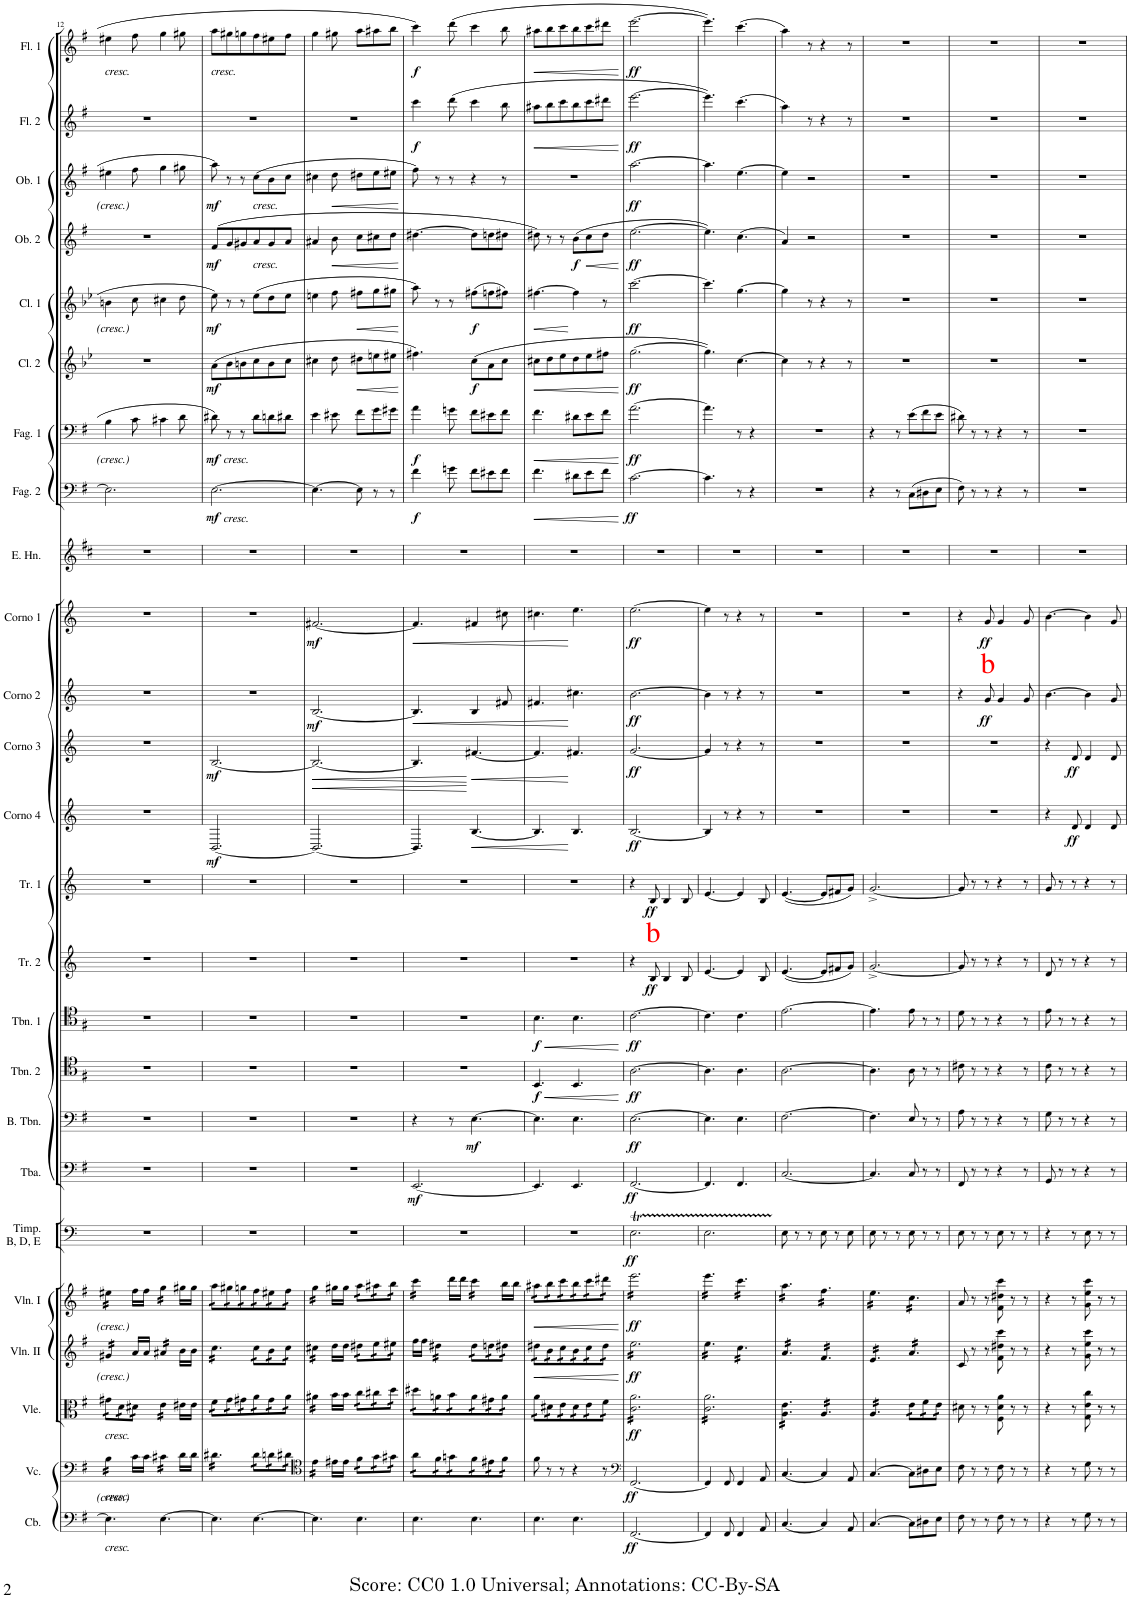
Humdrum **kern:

**kern	**dynam	**kern	**dynam	**kern	**dynam	**kern	**dynam	**kern	**dynam	**kern	**dynam	**kern	**dynam	**kern	**dynam	**kern	**dynam	**kern	**dynam	**kern	**dynam	**kern	**text	**dynam	**kern	**dynam	**kern	**dynam	**kern	**dynam	**kern	**text	**dynam	**kern	**kern	**dynam	**kern	**dynam	**kern	**dynam	**kern	**dynam	**kern	**dynam	**kern	**dynam	**kern	**dynam	**kern	**dynam
*part25	*part25	*part24	*part24	*part23	*part23	*part22	*part22	*part21	*part21	*part20	*part20	*part19	*part19	*part18	*part18	*part17	*part17	*part16	*part16	*part15	*part15	*part14	*part14	*part14	*part13	*part13	*part12	*part12	*part11	*part11	*part10	*part10	*part10	*part9	*part8	*part8	*part7	*part7	*part6	*part6	*part5	*part5	*part4	*part4	*part3	*part3	*part2	*part2	*part1	*part1
*staff25	*staff25	*staff24	*staff24	*staff23	*staff23	*staff22	*staff22	*staff21	*staff21	*staff20	*staff20	*staff19	*staff19	*staff18	*staff18	*staff17	*staff17	*staff16	*staff16	*staff15	*staff15	*staff14	*staff14	*staff14	*staff13	*staff13	*staff12	*staff12	*staff11	*staff11	*staff10	*staff10	*staff10	*staff9	*staff8	*staff8	*staff7	*staff7	*staff6	*staff6	*staff5	*staff5	*staff4	*staff4	*staff3	*staff3	*staff2	*staff2	*staff1	*staff1
*I"Contrabassi	*	*I"Violoncelli	*	*I"Viole	*	*I"Violini II	*	*I"Violini I	*	*I"Timpani in B, D und E.	*	*I"Tuba	*	*I"Trombone Basso	*	*I"Trombone Tenore 2	*	*I"Trombone Tenore 1	*	*I"Tromba in F 2	*	*I"Tromba in F 1	*	*	*I"Corno in F 4	*	*I"Corno in F 3	*	*I"Corno in F 2	*	*I"Corno in F 1	*	*	*I"English Horn	*I"Fagotto 2	*	*I"Fagotto 1	*	*I"Clarinetto in A 2	*	*I"Clarinetto in A 1	*	*I"Oboe 2	*	*I"Oboe 1	*	*I"Flauto 2	*	*I"Flauto 1	*
*I'Cb.	*	*I'Vc.	*	*I'Vle.	*	*I'Vln. II	*	*I'Vln. I	*	*I'Timp. B, D, E	*	*I'Tba.	*	*	*	*I'Tbn. 2	*	*I'Tbn. 1	*	*I'Tr. 2	*	*I'Tr. 1	*	*	*I'Corno 4	*	*I'Corno 3	*	*I'Corno 2	*	*I'Corno 1	*	*	*I'E. Hn.	*I'Fag. 2	*	*I'Fag. 1	*	*I'Cl. 2	*	*I'Cl. 1	*	*I'Ob. 2	*	*I'Ob. 1	*	*I'Fl. 2	*	*I'Fl. 1	*
!!LO:PB:g=z
*clefF4	*	*clefF4	*	*clefC3	*	*clefG2	*	*clefG2	*	*clefF4	*	*clefF4	*	*clefF4	*	*clefC4	*	*clefC4	*	*clefG2	*	*clefG2	*	*	*clefG2	*	*clefG2	*	*clefG2	*	*clefG2	*	*	*clefG2	*clefF4	*	*clefF4	*	*clefG2	*	*clefG2	*	*clefG2	*	*clefG2	*	*clefG2	*	*clefG2	*
*Trd7c12	*	*	*	*	*	*	*	*	*	*	*	*	*	*	*	*	*	*	*	*Trd-3c-5	*	*Trd-3c-5	*	*	*Trd4c7	*	*Trd4c7	*	*Trd4c7	*	*Trd4c7	*	*	*Trd4c7	*	*	*	*	*Trd2c3	*	*Trd2c3	*	*	*	*	*	*	*	*	*
*k[f#]	*	*k[f#]	*	*k[f#]	*	*k[f#]	*	*k[f#]	*	*k[]	*	*k[f#]	*	*k[f#]	*	*k[f#]	*	*k[f#]	*	*k[]	*	*k[]	*	*	*k[]	*	*k[]	*	*k[]	*	*k[]	*	*	*k[f#c#]	*k[f#]	*	*k[f#]	*	*k[b-e-]	*	*k[b-e-]	*	*k[f#]	*	*k[f#]	*	*k[f#]	*	*k[f#]	*
*M6/8	*	*M6/8	*	*M6/8	*	*M6/8	*	*M6/8	*	*M6/8	*	*M6/8	*	*M6/8	*	*M6/8	*	*M6/8	*	*M6/8	*	*M6/8	*	*	*M6/8	*	*M6/8	*	*M6/8	*	*M6/8	*	*	*M6/8	*M6/8	*	*M6/8	*	*M6/8	*	*M6/8	*	*M6/8	*	*M6/8	*	*M6/8	*	*M6/8	*
=12	=12	=12	=12	=12	=12	=12	=12	=12	=12	=12	=12	=12	=12	=12	=12	=12	=12	=12	=12	=12	=12	=12	=12	=12	=12	=12	=12	=12	=12	=12	=12	=12	=12	=12	=12	=12	=12	=12	=12	=12	=12	=12	=12	=12	=12	=12	=12	=12	=12	=12
!	!	!	!	!	!	!	!	!	!	!	!	!	!	!	!	!	!	!	!	!	!	!	!	!	!	!	!	!	!	!	!	!	!	!	!	!	!	!	!	!	!	!	!	!	!	!	!	!	!LO:TX:b:i:t=cresc.	!
!	!	!	!	!LO:TX:b:i:t=cresc.	!	!	!	!	!	!	!	!	!	!	!	!	!	!	!	!	!	!	!	!	!	!	!	!	!	!	!	!	!	!	!	!	!	!	!	!	!	!	!	!	!	!	!	!	!	!
!	!	!LO:TX:b:i:t=cresc.	!	!	!	!	!	!	!	!	!	!	!	!	!	!	!	!	!	!	!	!	!	!	!	!	!	!	!	!	!	!	!	!	!	!	!	!	!	!	!	!	!	!	!	!	!	!	!	!
!LO:TX:b:i:t=cresc.	!	!	!	!	!	!	!	!	!	!	!	!	!	!	!	!	!	!	!	!	!	!	!	!	!	!	!	!	!	!	!	!	!	!	!	!	!	!	!	!	!	!	!	!	!	!	!	!	!	!
*	*	*tremolo	*	*	*	*	*	*	*	*	*	*	*	*	*	*	*	*	*	*	*	*	*	*	*	*	*	*	*	*	*	*	*	*	*	*	*	*	*	*	*	*	*	*	*	*	*	*	*	*
*	*	*	*	*tremolo	*	*	*	*	*	*	*	*	*	*	*	*	*	*	*	*	*	*	*	*	*	*	*	*	*	*	*	*	*	*	*	*	*	*	*	*	*	*	*	*	*	*	*	*	*	*
*	*	*	*	*	*	*tremolo	*	*	*	*	*	*	*	*	*	*	*	*	*	*	*	*	*	*	*	*	*	*	*	*	*	*	*	*	*	*	*	*	*	*	*	*	*	*	*	*	*	*	*	*
*	*	*	*	*	*	*	*	*tremolo	*	*	*	*	*	*	*	*	*	*	*	*	*	*	*	*	*	*	*	*	*	*	*	*	*	*	*	*	*	*	*	*	*	*	*	*	*	*	*	*	*	*
4.E\]	.	16B\LL	.	16g#X\LL	.	16g#X/LL	.	16ee#X\LL	.	2.r	.	2.r	.	2.r	.	2.r	.	2.r	.	2.r	.	2.r	.	.	2.r	.	2.r	.	2.r	.	2.r	.	.	2.r	2.E\]	.	4B\	.	2.r	.	4bn\	.	2.r	.	4ee#X\	.	2.r	.	4ee#X\	.
.	.	16B\	.	16g#X\	.	16g#X/	.	16ee#X\	.	.	.	.	.	.	.	.	.	.	.	.	.	.	.	.	.	.	.	.	.	.	.	.	.	.	.	.	.	.	.	.	.	.	.	.	.	.	.	.	.	.
.	.	16B\	.	16d\	.	16g#X/	.	16ee#X\	.	.	.	.	.	.	.	.	.	.	.	.	.	.	.	.	.	.	.	.	.	.	.	.	.	.	.	.	.	.	.	.	.	.	.	.	.	.	.	.	.	.
.	.	16B\JJ	.	16d\	.	16g#X/JJ	.	16ee#X\JJ	.	.	.	.	.	.	.	.	.	.	.	.	.	.	.	.	.	.	.	.	.	.	.	.	.	.	.	.	.	.	.	.	.	.	.	.	.	.	.	.	.	.
*	*	*	*	*	*	*	*	*Xtremolo	*	*	*	*	*	*	*	*	*	*	*	*	*	*	*	*	*	*	*	*	*	*	*	*	*	*	*	*	*	*	*	*	*	*	*	*	*	*	*	*	*	*
*	*	*	*	*	*	*Xtremolo	*	*	*	*	*	*	*	*	*	*	*	*	*	*	*	*	*	*	*	*	*	*	*	*	*	*	*	*	*	*	*	*	*	*	*	*	*	*	*	*	*	*	*	*
*	*	*Xtremolo	*	*	*	*	*	*	*	*	*	*	*	*	*	*	*	*	*	*	*	*	*	*	*	*	*	*	*	*	*	*	*	*	*	*	*	*	*	*	*	*	*	*	*	*	*	*	*	*
.	.	16c\LL	.	16d#X\	.	16a/LL	.	16ff#\LL	.	.	.	.	.	.	.	.	.	.	.	.	.	.	.	.	.	.	.	.	.	.	.	.	.	.	.	.	8c\	.	.	.	8cc\	.	.	.	8ff#\	.	.	.	8ff#\	.
.	.	16c\JJ	.	16d#X\JJ	.	16a/JJ	.	16ff#\JJ	.	.	.	.	.	.	.	.	.	.	.	.	.	.	.	.	.	.	.	.	.	.	.	.	.	.	.	.	.	.	.	.	.	.	.	.	.	.	.	.	.	.
*	*	*tremolo	*	*	*	*	*	*	*	*	*	*	*	*	*	*	*	*	*	*	*	*	*	*	*	*	*	*	*	*	*	*	*	*	*	*	*	*	*	*	*	*	*	*	*	*	*	*	*	*
*	*	*	*	*	*	*tremolo	*	*	*	*	*	*	*	*	*	*	*	*	*	*	*	*	*	*	*	*	*	*	*	*	*	*	*	*	*	*	*	*	*	*	*	*	*	*	*	*	*	*	*	*
*	*	*	*	*	*	*	*	*tremolo	*	*	*	*	*	*	*	*	*	*	*	*	*	*	*	*	*	*	*	*	*	*	*	*	*	*	*	*	*	*	*	*	*	*	*	*	*	*	*	*	*	*
[4.E\	.	16c#X\LL	.	16e\LL	.	16a#X/LL	.	16gg\LL	.	.	.	.	.	.	.	.	.	.	.	.	.	.	.	.	.	.	.	.	.	.	.	.	.	.	.	.	4c#X\	.	.	.	4cc#X\	.	.	.	4gg\	.	.	.	4gg\	.
.	.	16c#X\	.	16e\	.	16a#X/	.	16gg\	.	.	.	.	.	.	.	.	.	.	.	.	.	.	.	.	.	.	.	.	.	.	.	.	.	.	.	.	.	.	.	.	.	.	.	.	.	.	.	.	.	.
.	.	16c#X\	.	16e\	.	16a#X/	.	16gg\	.	.	.	.	.	.	.	.	.	.	.	.	.	.	.	.	.	.	.	.	.	.	.	.	.	.	.	.	.	.	.	.	.	.	.	.	.	.	.	.	.	.
.	.	16c#X\JJ	.	16e\JJ	.	16a#X/JJ	.	16gg\JJ	.	.	.	.	.	.	.	.	.	.	.	.	.	.	.	.	.	.	.	.	.	.	.	.	.	.	.	.	.	.	.	.	.	.	.	.	.	.	.	.	.	.
*	*	*	*	*	*	*	*	*Xtremolo	*	*	*	*	*	*	*	*	*	*	*	*	*	*	*	*	*	*	*	*	*	*	*	*	*	*	*	*	*	*	*	*	*	*	*	*	*	*	*	*	*	*
*	*	*	*	*	*	*Xtremolo	*	*	*	*	*	*	*	*	*	*	*	*	*	*	*	*	*	*	*	*	*	*	*	*	*	*	*	*	*	*	*	*	*	*	*	*	*	*	*	*	*	*	*	*
*	*	*	*	*Xtremolo	*	*	*	*	*	*	*	*	*	*	*	*	*	*	*	*	*	*	*	*	*	*	*	*	*	*	*	*	*	*	*	*	*	*	*	*	*	*	*	*	*	*	*	*	*	*
*	*	*Xtremolo	*	*	*	*	*	*	*	*	*	*	*	*	*	*	*	*	*	*	*	*	*	*	*	*	*	*	*	*	*	*	*	*	*	*	*	*	*	*	*	*	*	*	*	*	*	*	*	*
.	.	16d\LL	.	16e#X\LL	.	16b\LL	.	16gg#X\LL	.	.	.	.	.	.	.	.	.	.	.	.	.	.	.	.	.	.	.	.	.	.	.	.	.	.	.	.	8d\	.	.	.	8dd\	.	.	.	8gg#X\	.	.	.	8gg#X\	.
.	.	16d\JJ	.	16e#\JJ	.	16b\JJ	.	16gg#\JJ	.	.	.	.	.	.	.	.	.	.	.	.	.	.	.	.	.	.	.	.	.	.	.	.	.	.	.	.	.	.	.	.	.	.	.	.	.	.	.	.	.	.
=13	=13	=13	=13	=13	=13	=13	=13	=13	=13	=13	=13	=13	=13	=13	=13	=13	=13	=13	=13	=13	=13	=13	=13	=13	=13	=13	=13	=13	=13	=13	=13	=13	=13	=13	=13	=13	=13	=13	=13	=13	=13	=13	=13	=13	=13	=13	=13	=13	=13	=13
!	!	!	!	!	!	!	!	!	!	!	!	!	!	!	!	!	!	!	!	!	!	!	!	!	!	!	!	!	!	!	!	!	!	!	!	!	!	!	!	!	!	!	!	!	!	!	!	!	!LO:TX:b:i:t=cresc.	!
!	!	!	!	!	!	!	!	!	!	!	!	!	!	!	!	!	!	!	!	!	!	!	!	!	!	!	!	!	!	!	!	!	!	!	!	!	!LO:TX:b:i:t=cresc.	!	!	!	!	!	!	!	!	!	!	!	!	!
!	!	!	!	!	!	!	!	!	!	!	!	!	!	!	!	!	!	!	!	!	!	!	!	!	!	!	!	!	!	!	!	!	!	!	!LO:TX:b:i:t=cresc.	!	!	!	!	!	!	!	!	!	!	!	!	!	!	!
!	!	!	!	!	!	!	!	!	!	!	!	!	!	!	!	!	!	!	!	!	!	!	!	!	!	!LO:DY:b	!	!LO:DY:b	!	!	!	!	!	!	!	!LO:DY:b	!	!LO:DY:b	!	!LO:DY:b	!	!LO:DY:b	!	!LO:DY:b	!	!LO:DY:b	!	!	!	!
*	*	*tremolo	*	*	*	*	*	*	*	*	*	*	*	*	*	*	*	*	*	*	*	*	*	*	*	*	*	*	*	*	*	*	*	*	*	*	*	*	*	*	*	*	*	*	*	*	*	*	*	*
*	*	*	*	*tremolo	*	*	*	*	*	*	*	*	*	*	*	*	*	*	*	*	*	*	*	*	*	*	*	*	*	*	*	*	*	*	*	*	*	*	*	*	*	*	*	*	*	*	*	*	*	*
*	*	*	*	*	*	*tremolo	*	*	*	*	*	*	*	*	*	*	*	*	*	*	*	*	*	*	*	*	*	*	*	*	*	*	*	*	*	*	*	*	*	*	*	*	*	*	*	*	*	*	*	*
*	*	*	*	*	*	*	*	*tremolo	*	*	*	*	*	*	*	*	*	*	*	*	*	*	*	*	*	*	*	*	*	*	*	*	*	*	*	*	*	*	*	*	*	*	*	*	*	*	*	*	*	*
4.E\]	.	16d#X\LL	.	16f#\LL	.	16cc\LL	.	16aa\LL	.	2.r	.	2.r	.	2.r	.	2.r	.	2.r	.	2.r	.	2.r	.	.	[2.BB/	mf	[2.B/	mf	2.r	.	2.r	.	.	2.r	[2.E\	mf	8d#X\	mf	(8a\L	mf	8ee-\	mf	(8f#/L	mf	8aa\	mf	2.r	.	8aa\L	.
.	.	16d#X\	.	16f#\	.	16cc\	.	16aa\	.	.	.	.	.	.	.	.	.	.	.	.	.	.	.	.	.	.	.	.	.	.	.	.	.	.	.	.	.	.	.	.	.	.	.	.	.	.	.	.	.	.
.	.	16d#X\	.	16g\	.	16cc\	.	16gg#X\	.	.	.	.	.	.	.	.	.	.	.	.	.	.	.	.	.	.	.	.	.	.	.	.	.	.	.	.	8r	.	8b-\	.	8r	.	8g/	.	8r	.	.	.	8gg#X\	.
.	.	16d#X\	.	16g\	.	16cc\	.	16gg#X\	.	.	.	.	.	.	.	.	.	.	.	.	.	.	.	.	.	.	.	.	.	.	.	.	.	.	.	.	.	.	.	.	.	.	.	.	.	.	.	.	.	.
.	.	16d#X\	.	16g#X\	.	16cc\	.	16ggn\	.	.	.	.	.	.	.	.	.	.	.	.	.	.	.	.	.	.	.	.	.	.	.	.	.	.	.	.	8r	.	8bn\	.	8r	.	8g#X/	.	8r	.	.	.	8ggn\	.
.	.	16d#X\JJ	.	16g#X\	.	16cc\JJ	.	16ggn\	.	.	.	.	.	.	.	.	.	.	.	.	.	.	.	.	.	.	.	.	.	.	.	.	.	.	.	.	.	.	.	.	.	.	.	.	.	.	.	.	.	.
!	!	!	!	!	!	!	!	!	!	!	!	!	!	!	!	!	!	!	!	!	!	!	!	!	!	!	!	!	!	!	!	!	!	!	!	!	!	!	!	!	!	!	!	!	!LO:TX:b:i:t=cresc.	!	!	!	!	!
!	!	!	!	!	!	!	!	!	!	!	!	!	!	!	!	!	!	!	!	!	!	!	!	!	!	!	!	!	!	!	!	!	!	!	!	!	!	!	!	!	!	!	!LO:TX:b:i:t=cresc.	!	!	!	!	!	!	!
[4.E\	.	16d#\LL	.	16a\	.	16cc\LL	.	16ff#\	.	.	.	.	.	.	.	.	.	.	.	.	.	.	.	.	.	.	.	.	.	.	.	.	.	.	.	.	8d#\L	.	8cc\	.	(8ee-\L	.	8a/	.	(8cc\L	.	.	.	8ff#\	.
.	.	16d#\	.	16a\	.	16cc\	.	16ff#\	.	.	.	.	.	.	.	.	.	.	.	.	.	.	.	.	.	.	.	.	.	.	.	.	.	.	.	.	.	.	.	.	.	.	.	.	.	.	.	.	.	.
.	.	16dn\	.	16g#\	.	16b\	.	16ee#X\	.	.	.	.	.	.	.	.	.	.	.	.	.	.	.	.	.	.	.	.	.	.	.	.	.	.	.	.	8dn\	.	8b\	.	8dd\	.	8g#/	.	8b\	.	.	.	8ee#X\	.
.	.	16dn\	.	16g#\	.	16b\	.	16ee#X\	.	.	.	.	.	.	.	.	.	.	.	.	.	.	.	.	.	.	.	.	.	.	.	.	.	.	.	.	.	.	.	.	.	.	.	.	.	.	.	.	.	.
.	.	16d#X\	.	16a\	.	16cc\	.	16ff#\	.	.	.	.	.	.	.	.	.	.	.	.	.	.	.	.	.	.	.	.	.	.	.	.	.	.	.	.	8d#X\J	.	8cc\J	.	8ee-\J	.	8a/J	.	8cc\J	.	.	.	8ff#\J	.
.	.	16d#X\JJ	.	16a\JJ	.	16cc\JJ	.	16ff#\JJ	.	.	.	.	.	.	.	.	.	.	.	.	.	.	.	.	.	.	.	.	.	.	.	.	.	.	.	.	.	.	.	.	.	.	.	.	.	.	.	.	.	.
=14	=14	=14	=14	=14	=14	=14	=14	=14	=14	=14	=14	=14	=14	=14	=14	=14	=14	=14	=14	=14	=14	=14	=14	=14	=14	=14	=14	=14	=14	=14	=14	=14	=14	=14	=14	=14	=14	=14	=14	=14	=14	=14	=14	=14	=14	=14	=14	=14	=14	=14
*	*	*clefC4	*	*	*	*	*	*	*	*	*	*	*	*	*	*	*	*	*	*	*	*	*	*	*	*	*	*	*	*	*	*	*	*	*	*	*	*	*	*	*	*	*	*	*	*	*	*	*	*
!	!	!	!	!	!	!	!	!	!	!	!	!	!	!	!	!	!	!	!	!	!	!	!	!	!	!LO:HP:b	!	!LO:HP:b	!	!LO:DY:b	!	!	!LO:DY:b	!	!	!	!	!	!	!	!	!	!	!	!	!	!	!	!	!
4.E\]	.	16e\LL	.	16a#X\LL	.	16cc#X\LL	.	16gg\LL	.	2.r	.	2.r	.	2.r	.	2.r	.	2.r	.	2.r	.	2.r	.	.	2.BB/_	<	2.B/_	<	[2.B/	mf	[2.f#X/	.	mf	2.r	4.E\_	.	4e\	.	4cc#X\	.	4een\	.	4a#X/	.	4cc#X\	.	2.r	.	4gg\	.
.	.	16e\	.	16a#X\	.	16cc#X\	.	16gg\	.	.	.	.	.	.	.	.	.	.	.	.	.	.	.	.	.	.	.	.	.	.	.	.	.	.	.	.	.	.	.	.	.	.	.	.	.	.	.	.	.	.
.	.	16e\	.	16a#X\	.	16cc#X\	.	16gg\	.	.	.	.	.	.	.	.	.	.	.	.	.	.	.	.	.	.	.	.	.	.	.	.	.	.	.	.	.	.	.	.	.	.	.	.	.	.	.	.	.	.
.	.	16e\JJ	.	16a#X\JJ	.	16cc#X\JJ	.	16gg\JJ	.	.	.	.	.	.	.	.	.	.	.	.	.	.	.	.	.	.	.	.	.	.	.	.	.	.	.	.	.	.	.	.	.	.	.	.	.	.	.	.	.	.
*	*	*	*	*	*	*	*	*Xtremolo	*	*	*	*	*	*	*	*	*	*	*	*	*	*	*	*	*	*	*	*	*	*	*	*	*	*	*	*	*	*	*	*	*	*	*	*	*	*	*	*	*	*
*	*	*	*	*	*	*Xtremolo	*	*	*	*	*	*	*	*	*	*	*	*	*	*	*	*	*	*	*	*	*	*	*	*	*	*	*	*	*	*	*	*	*	*	*	*	*	*	*	*	*	*	*	*
*	*	*	*	*Xtremolo	*	*	*	*	*	*	*	*	*	*	*	*	*	*	*	*	*	*	*	*	*	*	*	*	*	*	*	*	*	*	*	*	*	*	*	*	*	*	*	*	*	*	*	*	*	*
*	*	*Xtremolo	*	*	*	*	*	*	*	*	*	*	*	*	*	*	*	*	*	*	*	*	*	*	*	*	*	*	*	*	*	*	*	*	*	*	*	*	*	*	*	*	*	*	*	*	*	*	*	*
!	!	!	!	!	!	!	!	!	!	!	!	!	!	!	!	!	!	!	!	!	!	!	!	!	!	!	!	!	!	!	!	!	!	!	!	!	!	!	!	!	!	!	!	!LO:HP:b	!	!LO:HP:b	!	!	!	!
.	.	16e#X\LL	.	16b\LL	.	16dd\LL	.	16gg#X\LL	.	.	.	.	.	.	.	.	.	.	.	.	.	.	.	.	.	.	.	.	.	.	.	.	.	.	.	.	8e#X\	.	8dd\	.	8ff\	.	8b\	<	8dd\	<	.	.	8gg#X\	.
.	.	16e#\JJ	.	16b\JJ	.	16dd\JJ	.	16gg#\JJ	.	.	.	.	.	.	.	.	.	.	.	.	.	.	.	.	.	.	.	.	.	.	.	.	.	.	.	.	.	.	.	.	.	.	.	.	.	.	.	.	.	.
!	!	!	!	!	!	!	!	!	!	!	!	!	!	!	!	!	!	!	!	!	!	!	!	!	!	!	!	!	!	!	!	!	!	!	!	!	!	!	!	!LO:HP:b	!	!LO:HP:b	!	!	!	!	!	!	!	!
*	*	*tremolo	*	*	*	*	*	*	*	*	*	*	*	*	*	*	*	*	*	*	*	*	*	*	*	*	*	*	*	*	*	*	*	*	*	*	*	*	*	*	*	*	*	*	*	*	*	*	*	*
*	*	*	*	*tremolo	*	*	*	*	*	*	*	*	*	*	*	*	*	*	*	*	*	*	*	*	*	*	*	*	*	*	*	*	*	*	*	*	*	*	*	*	*	*	*	*	*	*	*	*	*	*
*	*	*	*	*	*	*tremolo	*	*	*	*	*	*	*	*	*	*	*	*	*	*	*	*	*	*	*	*	*	*	*	*	*	*	*	*	*	*	*	*	*	*	*	*	*	*	*	*	*	*	*	*
*	*	*	*	*	*	*	*	*tremolo	*	*	*	*	*	*	*	*	*	*	*	*	*	*	*	*	*	*	*	*	*	*	*	*	*	*	*	*	*	*	*	*	*	*	*	*	*	*	*	*	*	*
4.E\	.	16f#\LL	.	16cc\LL	.	16dd#X\LL	.	16aa\LL	.	.	.	.	.	.	.	.	.	.	.	.	.	.	.	.	.	.	.	.	.	.	.	.	.	.	8E\]	.	8f#\L	.	8dd#X\L	<	8ff#X\L	<	8cc\L	.	8dd#X\L	.	.	.	8aa\L	.
.	.	16f#\	.	16cc\	.	16dd#X\	.	16aa\	.	.	.	.	.	.	.	.	.	.	.	.	.	.	.	.	.	.	.	.	.	.	.	.	.	.	.	.	.	.	.	.	.	.	.	.	.	.	.	.	.	.
.	.	16g\	.	16cc#X\	.	16ee\	.	16aa#X\	.	.	.	.	.	.	.	.	.	.	.	.	.	.	.	.	.	.	.	.	.	.	.	.	.	.	8r	.	8g\	.	8een\	.	8gg\	.	8cc#X\	.	8ee\	.	.	.	8aa#X\	.
.	.	16g\	.	16cc#X\	.	16ee\	.	16aa#X\	.	.	.	.	.	.	.	.	.	.	.	.	.	.	.	.	.	.	.	.	.	.	.	.	.	.	.	.	.	.	.	.	.	.	.	.	.	.	.	.	.	.
.	.	16g#X\	.	16dd\	.	16ee#X\	.	16bb\	.	.	.	.	.	.	.	.	.	.	.	.	.	.	.	.	.	.	.	.	.	.	.	.	.	.	8r	.	8g#X\J	.	8ee#X\J	.	8gg#X\J	.	8dd\J	.	8ee#X\J	.	.	.	8bb\J	.
.	.	16g#X\JJ	.	16dd\JJ	.	16ee#X\JJ	.	16bb\JJ	.	.	.	.	.	.	.	.	.	.	.	.	.	.	.	.	.	.	.	.	.	.	.	.	.	.	.	.	.	.	.	.	.	.	.	.	.	.	.	.	.	.
*	*	*	*	*	*	*Xtremolo	*	*	*	*	*	*	*	*	*	*	*	*	*	*	*	*	*	*	*	*	*	*	*	*	*	*	*	*	*	*	*	*	*	*	*	*	*	*	*	*	*	*	*	*
.	.	.	.	.	.	.	.	.	.	.	.	.	.	.	.	.	.	.	.	.	.	.	.	.	.	.	.	.	.	.	.	.	.	.	.	.	.	.	.	[	.	[	.	[	.	[	.	.	.	.
=15	=15	=15	=15	=15	=15	=15	=15	=15	=15	=15	=15	=15	=15	=15	=15	=15	=15	=15	=15	=15	=15	=15	=15	=15	=15	=15	=15	=15	=15	=15	=15	=15	=15	=15	=15	=15	=15	=15	=15	=15	=15	=15	=15	=15	=15	=15	=15	=15	=15	=15
!	!	!	!	!	!	!	!	!	!	!	!	!	!LO:DY:b	!	!	!	!	!	!	!	!	!	!	!	!	!	!	!	!	!LO:HP:b	!	!	!LO:HP:b	!	!	!LO:DY:b	!	!LO:DY:b	!	!	!	!	!	!	!	!	!	!LO:DY:b	!	!LO:DY:b
4.E\	.	16a\LL	.	16dd#X\LL	.	16ff#\LL	.	16ccc\LL	.	2.r	.	[2.EE/	mf	4r	.	2.r	.	2.r	.	2.r	.	2.r	.	.	4.BB/]	.	4.B/]	.	4.B/]	<	4.f#/]	.	<	2.r	4f#\	f	4a\	f	4.ff#X\)	.	8aa\)	.	[4.dd#X\	.	8ff#\)	.	4ccc\	f	4ccc\	f
.	.	16a\	.	16dd#X\	.	16ff#\JJ	.	16ccc\	.	.	.	.	.	.	.	.	.	.	.	.	.	.	.	.	.	.	.	.	.	.	.	.	.	.	.	.	.	.	.	.	.	.	.	.	.	.	.	.	.	.
*	*	*	*	*	*	*tremolo	*	*	*	*	*	*	*	*	*	*	*	*	*	*	*	*	*	*	*	*	*	*	*	*	*	*	*	*	*	*	*	*	*	*	*	*	*	*	*	*	*	*	*	*
.	.	16f#\	.	16an\	.	16dd#X\LL	.	16ccc\	.	.	.	.	.	.	.	.	.	.	.	.	.	.	.	.	.	.	.	.	.	.	.	.	.	.	.	.	.	.	.	.	8r	.	.	.	8r	.	.	.	.	.
.	.	16f#\	.	16an\	.	16dd#X\	.	16ccc\JJ	.	.	.	.	.	.	.	.	.	.	.	.	.	.	.	.	.	.	.	.	.	.	.	.	.	.	.	.	.	.	.	.	.	.	.	.	.	.	.	.	.	.
*	*	*	*	*	*	*	*	*Xtremolo	*	*	*	*	*	*	*	*	*	*	*	*	*	*	*	*	*	*	*	*	*	*	*	*	*	*	*	*	*	*	*	*	*	*	*	*	*	*	*	*	*	*
.	.	16gn\	.	16b\	.	16dd#X\	.	16ddd\LL	.	.	.	.	.	8r	.	.	.	.	.	.	.	.	.	.	.	.	.	.	.	.	.	.	.	.	8gn\	.	8gn\	.	.	.	8r	.	.	.	8r	.	(8ddd\	.	(8ddd\	.
.	.	16gn\	.	16b\	.	16dd#X\JJ	.	16ddd\JJ	.	.	.	.	.	.	.	.	.	.	.	.	.	.	.	.	.	.	.	.	.	.	.	.	.	.	.	.	.	.	.	.	.	.	.	.	.	.	.	.	.	.
!	!	!	!	!	!	!	!	!	!	!	!	!	!	!	!LO:DY:b	!	!	!	!	!	!	!	!	!	!	!LO:HP:n=1:b	!	!LO:HP:n=1:b	!	!	!	!	!	!	!	!	!	!	!	!LO:DY:b	!	!LO:DY:b	!	!	!	!	!	!	!	!
*	*	*	*	*	*	*	*	*tremolo	*	*	*	*	*	*	*	*	*	*	*	*	*	*	*	*	*	*	*	*	*	*	*	*	*	*	*	*	*	*	*	*	*	*	*	*	*	*	*	*	*	*
4.E\	.	16f#\	.	16a\	.	16dd#\LL	.	16ccc\LL	.	.	.	.	.	[4.E\	mf	.	.	.	.	.	.	.	.	.	[4.B/	[ <	[4.f#X/	[ <	4B/	.	4f#X/	.	.	.	8f#\L	.	8f#\L	.	(8cc\L	f	(8ff#X\L	f	8dd#\L]	.	4r	.	4ccc\	.	4ccc\	.
.	.	16f#\	.	16a\	.	16dd#\	.	16ccc\	.	.	.	.	.	.	.	.	.	.	.	.	.	.	.	.	.	.	.	.	.	.	.	.	.	.	.	.	.	.	.	.	.	.	.	.	.	.	.	.	.	.
.	.	16e#X\	.	16g#X\	.	16ddn\	.	16ccc\	.	.	.	.	.	.	.	.	.	.	.	.	.	.	.	.	.	.	.	.	.	.	.	.	.	.	8e#X\	.	8e#X\	.	8a\	.	8ffn\	.	8ddn\	.	.	.	.	.	.	.
.	.	16e#X\	.	16g#X\	.	16ddn\	.	16ccc\JJ	.	.	.	.	.	.	.	.	.	.	.	.	.	.	.	.	.	.	.	.	.	.	.	.	.	.	.	.	.	.	.	.	.	.	.	.	.	.	.	.	.	.
*	*	*	*	*	*	*	*	*Xtremolo	*	*	*	*	*	*	*	*	*	*	*	*	*	*	*	*	*	*	*	*	*	*	*	*	*	*	*	*	*	*	*	*	*	*	*	*	*	*	*	*	*	*
.	.	16f#\	.	16a\	.	16dd#X\	.	16bb\LL	.	.	.	.	.	.	.	.	.	.	.	.	.	.	.	.	.	.	.	.	8f#X/	.	8cc#X\	.	.	.	8f#\J	.	8f#\J	.	8cc\J	.	8ff#X\J)	.	8dd#X\J	.	8r	.	8bb\	.	8bb\	.
.	.	16f#\JJ	.	16a\JJ	.	16dd#X\JJ	.	16bb\JJ	.	.	.	.	.	.	.	.	.	.	.	.	.	.	.	.	.	.	.	.	.	.	.	.	.	.	.	.	.	.	.	.	.	.	.	.	.	.	.	.	.	.
*	*	*Xtremolo	*	*	*	*	*	*	*	*	*	*	*	*	*	*	*	*	*	*	*	*	*	*	*	*	*	*	*	*	*	*	*	*	*	*	*	*	*	*	*	*	*	*	*	*	*	*	*	*
=16	=16	=16	=16	=16	=16	=16	=16	=16	=16	=16	=16	=16	=16	=16	=16	=16	=16	=16	=16	=16	=16	=16	=16	=16	=16	=16	=16	=16	=16	=16	=16	=16	=16	=16	=16	=16	=16	=16	=16	=16	=16	=16	=16	=16	=16	=16	=16	=16	=16	=16
!	!	!	!	!	!	!	!LO:HP:b	!	!LO:HP:b	!	!	!	!	!	!	!	!LO:HP:b	!	!LO:HP:b	!	!	!	!	!	!	!	!	!	!	!	!	!	!	!	!	!LO:HP:b	!	!LO:HP:b	!	!LO:HP:b	!	!LO:HP:b	!	!	!	!	!	!LO:HP:b	!	!LO:HP:b
!	!	!	!	!	!	!	!	!	!	!	!	!	!	!	!	!	!LO:DY:n=1:b	!	!LO:DY:n=1:b	!	!	!	!	!	!	!	!	!	!	!	!	!	!	!	!	!	!	!	!	!	!	!	!	!	!	!	!	!	!	!
*	*	*	*	*	*	*	*	*tremolo	*	*	*	*	*	*	*	*	*	*	*	*	*	*	*	*	*	*	*	*	*	*	*	*	*	*	*	*	*	*	*	*	*	*	*	*	*	*	*	*	*	*
4.E\	.	8f#\	.	16a\LL	.	16dd#X\LL	<	16aa#X\LL	<	2.r	.	4.EE/]	.	4.E\]	.	4.BB/	< f	4.B\	< f	2.r	.	2.r	.	.	4.B/]	.	4.f#/]	.	4.f#X/	.	4.cc#X\	.	.	2.r	4.f#\	<	4.f#\	<	8cc#X\L	<	[4.ff#X\	<	8dd#X\)	.	2.r	.	8aa#X\L	<	8aa#X\L	<
.	.	.	.	16a\	.	16dd#X\	.	16aa#X\	.	.	.	.	.	.	.	.	.	.	.	.	.	.	.	.	.	.	.	.	.	.	.	.	.	.	.	.	.	.	.	.	.	.	.	.	.	.	.	.	.	.
.	.	8r	.	16d#X\	.	16b\	.	16bb\	.	.	.	.	.	.	.	.	.	.	.	.	.	.	.	.	.	.	.	.	.	.	.	.	.	.	.	.	.	.	8dd\	.	.	.	8r	.	.	.	8bb\	.	8bb\	.
.	.	.	.	16d#X\	.	16b\	.	16bb\	.	.	.	.	.	.	.	.	.	.	.	.	.	.	.	.	.	.	.	.	.	.	.	.	.	.	.	.	.	.	.	.	.	.	.	.	.	.	.	.	.	.
.	.	8r	.	16e\	.	16cc\	.	16ccc\	.	.	.	.	.	.	.	.	.	.	.	.	.	.	.	.	.	.	.	.	.	.	.	.	.	.	.	.	.	.	8ee-\	.	.	.	8r	.	.	.	8ccc\	.	8ccc\	.
.	.	.	.	16e\	.	16cc\	.	16ccc\	.	.	.	.	.	.	.	.	.	.	.	.	.	.	.	.	.	.	.	.	.	.	.	.	.	.	.	.	.	.	.	.	.	.	.	.	.	.	.	.	.	.
!	!	!	!	!	!	!	!	!	!	!	!	!	!	!	!	!	!	!	!	!	!	!	!	!	!	!	!	!	!	!	!	!	!	!	!	!	!	!	!	!	!	!	!	!LO:DY:b	!	!	!	!	!	!
4.E\	.	4r	.	16d#\	.	16b\	.	16bb\	.	.	.	4.EE/	.	4.E\	.	4.BB/	.	4.B\	.	.	.	.	.	.	4.B/	[	4.f#X/	[	4.cc#X\	[	4.ee\	.	[	.	8d#X\L	.	8d#X\L	.	8dd\	.	4ff#\]	[	(8b\L	f	.	.	8bb\	.	8bb\	.
.	.	.	.	16d#\	.	16b\	.	16bb\	.	.	.	.	.	.	.	.	.	.	.	.	.	.	.	.	.	.	.	.	.	.	.	.	.	.	.	.	.	.	.	.	.	.	.	.	.	.	.	.	.	.
!	!	!	!	!	!	!	!	!	!	!	!	!	!	!	!	!	!	!	!	!	!	!	!	!	!	!	!	!	!	!	!	!	!	!	!	!	!	!	!	!	!	!	!	!LO:HP:b	!	!	!	!	!	!
.	.	.	.	16e\	.	16cc\	.	16ccc\	.	.	.	.	.	.	.	.	.	.	.	.	.	.	.	.	.	.	.	.	.	.	.	.	.	.	8e\	.	8e\	.	8ee-\	.	.	.	8cc\	<	.	.	8ccc\	.	8ccc\	.
.	.	.	.	16e\	.	16cc\	.	16ccc\	.	.	.	.	.	.	.	.	.	.	.	.	.	.	.	.	.	.	.	.	.	.	.	.	.	.	.	.	.	.	.	.	.	.	.	.	.	.	.	.	.	.
.	.	8r	.	16f#\	.	16dd#\	.	16ddd#X\	.	.	.	.	.	.	.	.	.	.	.	.	.	.	.	.	.	.	.	.	.	.	.	.	.	.	8f#\J	.	8f#\J	.	8ff#X\J	.	8r	.	8dd#\J	.	.	.	8ddd#X\J	.	8ddd#X\J	.
.	.	.	.	16f#\JJ	.	16dd#\JJ	.	16ddd#X\JJ	.	.	.	.	.	.	.	.	.	.	.	.	.	.	.	.	.	.	.	.	.	.	.	.	.	.	.	.	.	.	.	.	.	.	.	.	.	.	.	.	.	.
.	.	.	.	.	.	.	[	.	[	.	.	.	.	.	.	.	[	.	[	.	.	.	.	.	.	.	.	.	.	.	.	.	.	.	.	[	.	[	.	[	.	.	.	[	.	.	.	[	.	[
=17	=17	=17	=17	=17	=17	=17	=17	=17	=17	=17	=17	=17	=17	=17	=17	=17	=17	=17	=17	=17	=17	=17	=17	=17	=17	=17	=17	=17	=17	=17	=17	=17	=17	=17	=17	=17	=17	=17	=17	=17	=17	=17	=17	=17	=17	=17	=17	=17	=17	=17
*	*	*clefF4	*	*	*	*	*	*	*	*	*	*	*	*	*	*	*	*	*	*	*	*	*	*	*	*	*	*	*	*	*	*	*	*	*	*	*	*	*	*	*	*	*	*	*	*	*	*	*	*
!	!LO:DY:b	!	!LO:DY:b	!	!LO:DY:b	!	!LO:DY:b	!	!LO:DY:b	!	!LO:DY:b	!	!LO:DY:b	!	!LO:DY:b	!	!LO:DY:b	!	!LO:DY:b	!	!	!	!	!	!	!LO:DY:b	!	!LO:DY:b	!	!LO:DY:b	!	!	!LO:DY:b	!	!	!LO:DY:b	!	!LO:DY:b	!	!LO:DY:b	!	!LO:DY:b	!	!LO:DY:b	!	!LO:DY:b	!	!LO:DY:b	!	!LO:DY:b
[2.FF#/	ff	[2.FF#/	ff	16c\ 16a\LL	ff	16ee\LL	ff	16eee\LL	ff	2.Et\	ff	[2.FF#/	ff	[2.E\	ff	[2.A\	ff	[2.c\	ff	4r	.	4r	.	.	[2.B/	ff	[2.g/	ff	[2.b\	ff	[2.ee\	.	ff	2.r	[2.c\	ff	[2.a\	ff	[2.gg\	ff	[2.ccc\	ff	[2.ee\	ff	[2.aa\	ff	[2.eee\	ff	[2.eee\	ff
.	.	.	.	16c\ 16a\	.	16ee\	.	16eee\	.	.	.	.	.	.	.	.	.	.	.	.	.	.	.	.	.	.	.	.	.	.	.	.	.	.	.	.	.	.	.	.	.	.	.	.	.	.	.	.	.	.
.	.	.	.	16c\ 16a\	.	16ee\	.	16eee\	.	.	.	.	.	.	.	.	.	.	.	.	.	.	.	.	.	.	.	.	.	.	.	.	.	.	.	.	.	.	.	.	.	.	.	.	.	.	.	.	.	.
.	.	.	.	16c\ 16a\	.	16ee\	.	16eee\	.	.	.	.	.	.	.	.	.	.	.	.	.	.	.	.	.	.	.	.	.	.	.	.	.	.	.	.	.	.	.	.	.	.	.	.	.	.	.	.	.	.
!	!	!	!	!	!	!	!	!	!	!	!	!	!	!	!	!	!	!	!	!	!LO:DY:b	!	!LO:LY:b:color=#FF0000	!LO:DY:b	!	!	!	!	!	!	!	!	!	!	!	!	!	!	!	!	!	!	!	!	!	!	!	!	!	!
.	.	.	.	16c\ 16a\	.	16ee\	.	16eee\	.	.	.	.	.	.	.	.	.	.	.	8B/	ff	8B/	b	ff	.	.	.	.	.	.	.	.	.	.	.	.	.	.	.	.	.	.	.	.	.	.	.	.	.	.
.	.	.	.	16c\ 16a\	.	16ee\	.	16eee\	.	.	.	.	.	.	.	.	.	.	.	.	.	.	.	.	.	.	.	.	.	.	.	.	.	.	.	.	.	.	.	.	.	.	.	.	.	.	.	.	.	.
.	.	.	.	16c\ 16a\	.	16ee\	.	16eee\	.	.	.	.	.	.	.	.	.	.	.	4B/	.	4B/	.	.	.	.	.	.	.	.	.	.	.	.	.	.	.	.	.	.	.	.	.	.	.	.	.	.	.	.
.	.	.	.	16c\ 16a\	.	16ee\	.	16eee\	.	.	.	.	.	.	.	.	.	.	.	.	.	.	.	.	.	.	.	.	.	.	.	.	.	.	.	.	.	.	.	.	.	.	.	.	.	.	.	.	.	.
.	.	.	.	16c\ 16a\	.	16ee\	.	16eee\	.	.	.	.	.	.	.	.	.	.	.	.	.	.	.	.	.	.	.	.	.	.	.	.	.	.	.	.	.	.	.	.	.	.	.	.	.	.	.	.	.	.
.	.	.	.	16c\ 16a\	.	16ee\	.	16eee\	.	.	.	.	.	.	.	.	.	.	.	.	.	.	.	.	.	.	.	.	.	.	.	.	.	.	.	.	.	.	.	.	.	.	.	.	.	.	.	.	.	.
.	.	.	.	16c\ 16a\	.	16ee\	.	16eee\	.	.	.	.	.	.	.	.	.	.	.	8B/	.	8B/	.	.	.	.	.	.	.	.	.	.	.	.	.	.	.	.	.	.	.	.	.	.	.	.	.	.	.	.
.	.	.	.	16c\ 16a\JJ	.	16ee\JJ	.	16eee\JJ	.	.	.	.	.	.	.	.	.	.	.	.	.	.	.	.	.	.	.	.	.	.	.	.	.	.	.	.	.	.	.	.	.	.	.	.	.	.	.	.	.	.
=18	=18	=18	=18	=18	=18	=18	=18	=18	=18	=18	=18	=18	=18	=18	=18	=18	=18	=18	=18	=18	=18	=18	=18	=18	=18	=18	=18	=18	=18	=18	=18	=18	=18	=18	=18	=18	=18	=18	=18	=18	=18	=18	=18	=18	=18	=18	=18	=18	=18	=18
4FF#/]	.	4FF#/]	.	16c\ 16a\LL	.	16ee\LL	.	16eee\LL	.	2.ETTT\	.	4.FF#/]	.	4.E\]	.	4.A\]	.	4.c\]	.	[4.e/	.	[4.e/	.	.	4B/]	.	4g/]	.	4b\]	.	4ee\]	.	.	2.r	4.c\]	.	4.a\]	.	4.gg\])	.	4.ccc\]	.	4.ee\])	.	4.aa\]	.	4.eee\])	.	4.eee\])	.
.	.	.	.	16c\ 16a\	.	16ee\	.	16eee\	.	.	.	.	.	.	.	.	.	.	.	.	.	.	.	.	.	.	.	.	.	.	.	.	.	.	.	.	.	.	.	.	.	.	.	.	.	.	.	.	.	.
.	.	.	.	16c\ 16a\	.	16ee\	.	16eee\	.	.	.	.	.	.	.	.	.	.	.	.	.	.	.	.	.	.	.	.	.	.	.	.	.	.	.	.	.	.	.	.	.	.	.	.	.	.	.	.	.	.
.	.	.	.	16c\ 16a\	.	16ee\	.	16eee\	.	.	.	.	.	.	.	.	.	.	.	.	.	.	.	.	.	.	.	.	.	.	.	.	.	.	.	.	.	.	.	.	.	.	.	.	.	.	.	.	.	.
8FF#/	.	8FF#/	.	16c\ 16a\	.	16ee\	.	16eee\	.	.	.	.	.	.	.	.	.	.	.	.	.	.	.	.	8r	.	8r	.	8r	.	8r	.	.	.	.	.	.	.	.	.	.	.	.	.	.	.	.	.	.	.
.	.	.	.	16c\ 16a\	.	16ee\JJ	.	16eee\JJ	.	.	.	.	.	.	.	.	.	.	.	.	.	.	.	.	.	.	.	.	.	.	.	.	.	.	.	.	.	.	.	.	.	.	.	.	.	.	.	.	.	.
4FF#/	.	4FF#/	.	16c\ 16a\	.	16cc\LL	.	16ccc\LL	.	.	.	4.FF#/	.	4.E\	.	4.A\	.	4.c\	.	4e/]	.	4e/]	.	.	4r	.	4r	.	4r	.	4r	.	.	.	8r	.	8r	.	[4.cc\	.	[4.gg\	.	(4.cc\	.	[4.ee\	.	(4.ccc\	.	(4.ccc\	.
.	.	.	.	16c\ 16a\	.	16cc\	.	16ccc\	.	.	.	.	.	.	.	.	.	.	.	.	.	.	.	.	.	.	.	.	.	.	.	.	.	.	.	.	.	.	.	.	.	.	.	.	.	.	.	.	.	.
.	.	.	.	16c\ 16a\	.	16cc\	.	16ccc\	.	.	.	.	.	.	.	.	.	.	.	.	.	.	.	.	.	.	.	.	.	.	.	.	.	.	4r	.	4r	.	.	.	.	.	.	.	.	.	.	.	.	.
.	.	.	.	16c\ 16a\	.	16cc\	.	16ccc\	.	.	.	.	.	.	.	.	.	.	.	.	.	.	.	.	.	.	.	.	.	.	.	.	.	.	.	.	.	.	.	.	.	.	.	.	.	.	.	.	.	.
8AA/	.	8AA/	.	16c\ 16a\	.	16cc\	.	16ccc\	.	.	.	.	.	.	.	.	.	.	.	8B/	.	8B/	.	.	8r	.	8r	.	8r	.	8r	.	.	.	.	.	.	.	.	.	.	.	.	.	.	.	.	.	.	.
.	.	.	.	16c\ 16a\JJ	.	16cc\JJ	.	16ccc\JJ	.	.	.	.	.	.	.	.	.	.	.	.	.	.	.	.	.	.	.	.	.	.	.	.	.	.	.	.	.	.	.	.	.	.	.	.	.	.	.	.	.	.
=19	=19	=19	=19	=19	=19	=19	=19	=19	=19	=19	=19	=19	=19	=19	=19	=19	=19	=19	=19	=19	=19	=19	=19	=19	=19	=19	=19	=19	=19	=19	=19	=19	=19	=19	=19	=19	=19	=19	=19	=19	=19	=19	=19	=19	=19	=19	=19	=19	=19	=19
[4.C/	.	[4.C/	.	16A\ 16e\LL	.	16a/LL	.	16aa\LL	.	8E\	.	[2.C/	.	[2.F#\	.	[2.A\	.	[2.e\	.	([4.e/	.	([4.e/	.	.	2.r	.	2.r	.	2.r	.	2.r	.	.	2.r	2.r	.	2.r	.	4cc\]	.	4gg\]	.	4a/)	.	4ee\]	.	4aa\)	.	4aa\)	.
.	.	.	.	16A\ 16e\	.	16a/	.	16aa\	.	.	.	.	.	.	.	.	.	.	.	.	.	.	.	.	.	.	.	.	.	.	.	.	.	.	.	.	.	.	.	.	.	.	.	.	.	.	.	.	.	.
.	.	.	.	16A\ 16e\	.	16a/	.	16aa\	.	8r	.	.	.	.	.	.	.	.	.	.	.	.	.	.	.	.	.	.	.	.	.	.	.	.	.	.	.	.	.	.	.	.	.	.	.	.	.	.	.	.
.	.	.	.	16A\ 16e\	.	16a/	.	16aa\	.	.	.	.	.	.	.	.	.	.	.	.	.	.	.	.	.	.	.	.	.	.	.	.	.	.	.	.	.	.	.	.	.	.	.	.	.	.	.	.	.	.
.	.	.	.	16A\ 16e\	.	16a/	.	16aa\	.	8r	.	.	.	.	.	.	.	.	.	.	.	.	.	.	.	.	.	.	.	.	.	.	.	.	.	.	.	.	8r	.	8r	.	2r	.	2r	.	8r	.	8r	.
.	.	.	.	16A\ 16e\JJ	.	16a/JJ	.	16aa\JJ	.	.	.	.	.	.	.	.	.	.	.	.	.	.	.	.	.	.	.	.	.	.	.	.	.	.	.	.	.	.	.	.	.	.	.	.	.	.	.	.	.	.
4C/]	.	4C/]	.	16A/LL	.	16f#/LL	.	16ff#\LL	.	8E\	.	.	.	.	.	.	.	.	.	8e/L]	.	8e/L]	.	.	.	.	.	.	.	.	.	.	.	.	.	.	.	.	4r	.	4r	.	.	.	.	.	4r	.	4r	.
.	.	.	.	16A/	.	16f#/	.	16ff#\	.	.	.	.	.	.	.	.	.	.	.	.	.	.	.	.	.	.	.	.	.	.	.	.	.	.	.	.	.	.	.	.	.	.	.	.	.	.	.	.	.	.
.	.	.	.	16A/	.	16f#/	.	16ff#\	.	8r	.	.	.	.	.	.	.	.	.	8f#X/	.	8f#X/	.	.	.	.	.	.	.	.	.	.	.	.	.	.	.	.	.	.	.	.	.	.	.	.	.	.	.	.
.	.	.	.	16A/	.	16f#/	.	16ff#\	.	.	.	.	.	.	.	.	.	.	.	.	.	.	.	.	.	.	.	.	.	.	.	.	.	.	.	.	.	.	.	.	.	.	.	.	.	.	.	.	.	.
8AA/	.	8AA/	.	16A/	.	16f#/	.	16ff#\	.	8E\	.	.	.	.	.	.	.	.	.	8g/J)	.	8g/J)	.	.	.	.	.	.	.	.	.	.	.	.	.	.	.	.	8r	.	8r	.	.	.	.	.	8r	.	8r	.
.	.	.	.	16A/JJ	.	16f#/JJ	.	16ff#\JJ	.	.	.	.	.	.	.	.	.	.	.	.	.	.	.	.	.	.	.	.	.	.	.	.	.	.	.	.	.	.	.	.	.	.	.	.	.	.	.	.	.	.
=20	=20	=20	=20	=20	=20	=20	=20	=20	=20	=20	=20	=20	=20	=20	=20	=20	=20	=20	=20	=20	=20	=20	=20	=20	=20	=20	=20	=20	=20	=20	=20	=20	=20	=20	=20	=20	=20	=20	=20	=20	=20	=20	=20	=20	=20	=20	=20	=20	=20	=20
[4.C/	.	[4.C/	.	16A/LL	.	16e/LL	.	16ee\LL	.	8E\	.	4.C/]	.	4.F#\]	.	4.A\]	.	4.e\]	.	[2.g^/	.	[2.g^/	.	.	2.r	.	2.r	.	2.r	.	2.r	.	.	2.r	4r	.	4r	.	2.r	.	2.r	.	2.r	.	2.r	.	2.r	.	2.r	.
.	.	.	.	16A/	.	16e/	.	16ee\	.	.	.	.	.	.	.	.	.	.	.	.	.	.	.	.	.	.	.	.	.	.	.	.	.	.	.	.	.	.	.	.	.	.	.	.	.	.	.	.	.	.
.	.	.	.	16A/	.	16e/	.	16ee\	.	8r	.	.	.	.	.	.	.	.	.	.	.	.	.	.	.	.	.	.	.	.	.	.	.	.	.	.	.	.	.	.	.	.	.	.	.	.	.	.	.	.
.	.	.	.	16A/	.	16e/	.	16ee\	.	.	.	.	.	.	.	.	.	.	.	.	.	.	.	.	.	.	.	.	.	.	.	.	.	.	.	.	.	.	.	.	.	.	.	.	.	.	.	.	.	.
.	.	.	.	16A/	.	16e/	.	16ee\	.	8r	.	.	.	.	.	.	.	.	.	.	.	.	.	.	.	.	.	.	.	.	.	.	.	.	8r	.	8r	.	.	.	.	.	.	.	.	.	.	.	.	.
.	.	.	.	16A/JJ	.	16e/JJ	.	16ee\JJ	.	.	.	.	.	.	.	.	.	.	.	.	.	.	.	.	.	.	.	.	.	.	.	.	.	.	.	.	.	.	.	.	.	.	.	.	.	.	.	.	.	.
8C\L]	.	8C\L]	.	16e\LL	.	16a/LL	.	16cc\LL	.	8E\	.	8C/	.	8E/	.	8A\	.	8e\	.	.	.	.	.	.	.	.	.	.	.	.	.	.	.	.	(8C\L	.	(8e\L	.	.	.	.	.	.	.	.	.	.	.	.	.
.	.	.	.	16e\	.	16a/	.	16cc\	.	.	.	.	.	.	.	.	.	.	.	.	.	.	.	.	.	.	.	.	.	.	.	.	.	.	.	.	.	.	.	.	.	.	.	.	.	.	.	.	.	.
8D#X\	.	8D#X\	.	16f#\	.	16a/	.	16cc\	.	8r	.	8r	.	8r	.	8r	.	8r	.	.	.	.	.	.	.	.	.	.	.	.	.	.	.	.	8D#X\	.	8f#\	.	.	.	.	.	.	.	.	.	.	.	.	.
.	.	.	.	16f#\	.	16a/	.	16cc\	.	.	.	.	.	.	.	.	.	.	.	.	.	.	.	.	.	.	.	.	.	.	.	.	.	.	.	.	.	.	.	.	.	.	.	.	.	.	.	.	.	.
8E\J	.	8E\J	.	16e\	.	16a/	.	16cc\	.	8r	.	8r	.	8r	.	8r	.	8r	.	.	.	.	.	.	.	.	.	.	.	.	.	.	.	.	8E\J	.	8e\J	.	.	.	.	.	.	.	.	.	.	.	.	.
.	.	.	.	16e\JJ	.	16a/JJ	.	16cc\JJ	.	.	.	.	.	.	.	.	.	.	.	.	.	.	.	.	.	.	.	.	.	.	.	.	.	.	.	.	.	.	.	.	.	.	.	.	.	.	.	.	.	.
*	*	*	*	*	*	*	*	*Xtremolo	*	*	*	*	*	*	*	*	*	*	*	*	*	*	*	*	*	*	*	*	*	*	*	*	*	*	*	*	*	*	*	*	*	*	*	*	*	*	*	*	*	*
*	*	*	*	*	*	*Xtremolo	*	*	*	*	*	*	*	*	*	*	*	*	*	*	*	*	*	*	*	*	*	*	*	*	*	*	*	*	*	*	*	*	*	*	*	*	*	*	*	*	*	*	*	*
*	*	*	*	*Xtremolo	*	*	*	*	*	*	*	*	*	*	*	*	*	*	*	*	*	*	*	*	*	*	*	*	*	*	*	*	*	*	*	*	*	*	*	*	*	*	*	*	*	*	*	*	*	*
=21	=21	=21	=21	=21	=21	=21	=21	=21	=21	=21	=21	=21	=21	=21	=21	=21	=21	=21	=21	=21	=21	=21	=21	=21	=21	=21	=21	=21	=21	=21	=21	=21	=21	=21	=21	=21	=21	=21	=21	=21	=21	=21	=21	=21	=21	=21	=21	=21	=21	=21
8F#\	.	8F#\	.	8d#X\	.	8c/	.	8a/	.	8E\	.	8FF#/	.	8A\	.	8c#X\	.	8d\	.	8g/]	.	8g/]	.	.	2.r	.	2.r	.	4r	.	4r	.	.	2.r	8F#\)	.	8d#X\)	.	2.r	.	2.r	.	2.r	.	2.r	.	2.r	.	2.r	.
8r	.	8r	.	8r	.	8r	.	8r	.	8r	.	8r	.	8r	.	8r	.	8r	.	8r	.	8r	.	.	.	.	.	.	.	.	.	.	.	.	8r	.	8r	.	.	.	.	.	.	.	.	.	.	.	.	.
!	!	!	!	!	!	!	!	!	!	!	!	!	!	!	!	!	!	!	!	!	!	!	!	!	!	!	!	!	!	!LO:DY:b	!	!LO:LY:b:color=#FF0000	!LO:DY:b	!	!	!	!	!	!	!	!	!	!	!	!	!	!	!	!	!
8r	.	8r	.	8r	.	8r	.	8r	.	8r	.	8r	.	8r	.	8r	.	8r	.	8r	.	8r	.	.	.	.	.	.	8g/	ff	8g/	b	ff	.	8r	.	8r	.	.	.	.	.	.	.	.	.	.	.	.	.
8F#\	.	8F#\	.	8F#\ 8d#\ 8a\	.	8f#\ 8dd#X\ 8ccc\	.	8f#\ 8dd#X\ 8ccc\	.	8E\	.	4r	.	4r	.	4r	.	4r	.	4r	.	4r	.	.	.	.	.	.	4g/	.	4g/	.	.	.	4r	.	4r	.	.	.	.	.	.	.	.	.	.	.	.	.
8r	.	8r	.	8r	.	8r	.	8r	.	8r	.	.	.	.	.	.	.	.	.	.	.	.	.	.	.	.	.	.	.	.	.	.	.	.	.	.	.	.	.	.	.	.	.	.	.	.	.	.	.	.
8r	.	8r	.	8r	.	8r	.	8r	.	8r	.	8r	.	8r	.	8r	.	8r	.	8r	.	8r	.	.	.	.	.	.	8g/	.	8g/	.	.	.	8r	.	8r	.	.	.	.	.	.	.	.	.	.	.	.	.
=22	=22	=22	=22	=22	=22	=22	=22	=22	=22	=22	=22	=22	=22	=22	=22	=22	=22	=22	=22	=22	=22	=22	=22	=22	=22	=22	=22	=22	=22	=22	=22	=22	=22	=22	=22	=22	=22	=22	=22	=22	=22	=22	=22	=22	=22	=22	=22	=22	=22	=22
4r	.	4r	.	4r	.	4r	.	4r	.	4r	.	8GG/	.	8G\	.	8c\	.	8e\	.	8d/	.	8g/	.	.	4r	.	4r	.	[4.b\	.	[4.b\	.	.	2.r	2.r	.	2.r	.	2.r	.	2.r	.	2.r	.	2.r	.	2.r	.	2.r	.
.	.	.	.	.	.	.	.	.	.	.	.	8r	.	8r	.	8r	.	8r	.	8r	.	8r	.	.	.	.	.	.	.	.	.	.	.	.	.	.	.	.	.	.	.	.	.	.	.	.	.	.	.	.
!	!	!	!	!	!	!	!	!	!	!	!	!	!	!	!	!	!	!	!	!	!	!	!	!	!	!LO:DY:b	!	!LO:DY:b	!	!	!	!	!	!	!	!	!	!	!	!	!	!	!	!	!	!	!	!	!	!
8r	.	8r	.	8r	.	8r	.	8r	.	8r	.	8r	.	8r	.	8r	.	8r	.	8r	.	8r	.	.	8d/	ff	8d/	ff	.	.	.	.	.	.	.	.	.	.	.	.	.	.	.	.	.	.	.	.	.	.
8G\	.	8G\	.	8G\ 8e\ 8cc\	.	8g\ 8ee\ 8ccc\	.	8g\ 8ee\ 8ccc\	.	8E\	.	4r	.	4r	.	4r	.	4r	.	4r	.	4r	.	.	4d/	.	4d/	.	4b\]	.	4b\]	.	.	.	.	.	.	.	.	.	.	.	.	.	.	.	.	.	.	.
8r	.	8r	.	8r	.	8r	.	8r	.	8r	.	.	.	.	.	.	.	.	.	.	.	.	.	.	.	.	.	.	.	.	.	.	.	.	.	.	.	.	.	.	.	.	.	.	.	.	.	.	.	.
8r	.	8r	.	8r	.	8r	.	8r	.	8r	.	8r	.	8r	.	8r	.	8r	.	8r	.	8r	.	.	8d/	.	8d/	.	8g/	.	8g/	.	.	.	.	.	.	.	.	.	.	.	.	.	.	.	.	.	.	.
=	=	=	=	=	=	=	=	=	=	=	=	=	=	=	=	=	=	=	=	=	=	=	=	=	=	=	=	=	=	=	=	=	=	=	=	=	=	=	=	=	=	=	=	=	=	=	=	=	=	=
*-	*-	*-	*-	*-	*-	*-	*-	*-	*-	*-	*-	*-	*-	*-	*-	*-	*-	*-	*-	*-	*-	*-	*-	*-	*-	*-	*-	*-	*-	*-	*-	*-	*-	*-	*-	*-	*-	*-	*-	*-	*-	*-	*-	*-	*-	*-	*-	*-	*-	*-
